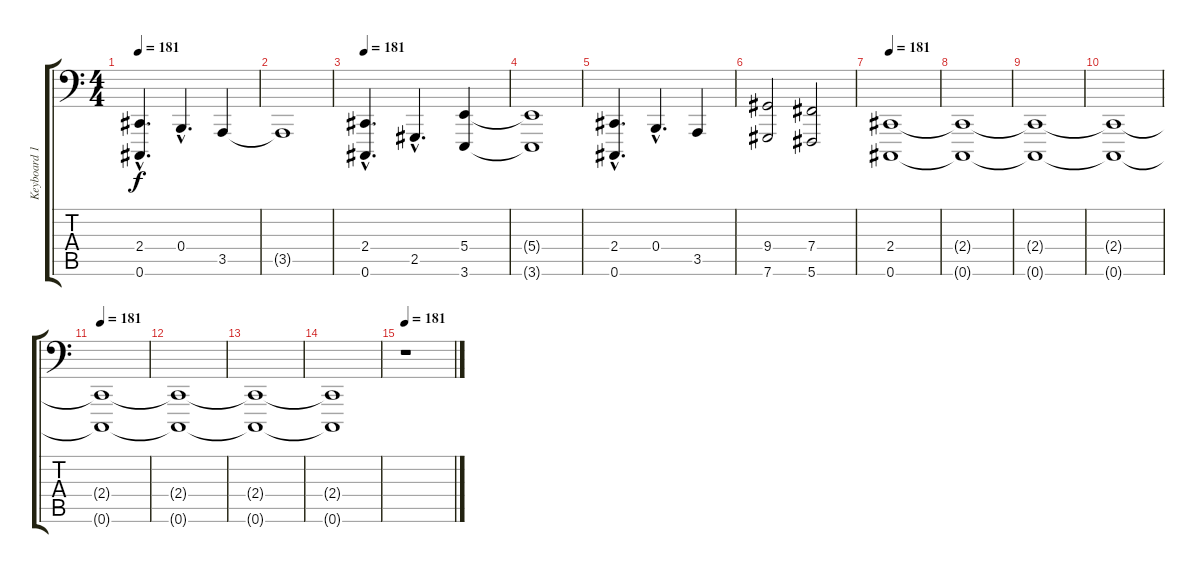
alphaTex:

\track ("Keyboard 1" "Keyboard 1") {instrument stringensemble1}
\staff {score tabs}
\tuning (Db3 Ab2 E2 B1 Gb1 Db1) {hide}
\ts (4 4)
\tempo 181
\clef f4
\ks c
(2.4{hac} 0.6{hac}).4{d dy f} 0.4{hac}.4{d} 3.5.4 |
3.5{t}.1 |
\tempo 181
(2.4{hac} 0.6{hac}).4{d} 2.5{hac}.4{d} (5.4 3.6).4 |
(5.4{t} 3.6{t}).1 |
(2.4{hac} 0.6{hac}).4{d} 0.4{hac}.4{d} 3.5.4 |
(9.4 7.6).2 (7.4 5.6).2 |
\tempo 181
(2.4 0.6).1{volume 8 instrument choiraahs} |
(2.4{t} 0.6{t}).1 |
(2.4{t} 0.6{t}).1 |
(2.4{t} 0.6{t}).1 |
\tempo 181
(2.4{t} 0.6{t}).1{volume 0} |
(2.4{t} 0.6{t}).1 |
(2.4{t} 0.6{t}).1 |
(2.4{t} 0.6{t}).1 |
\tempo 181
r.1{volume 15}
